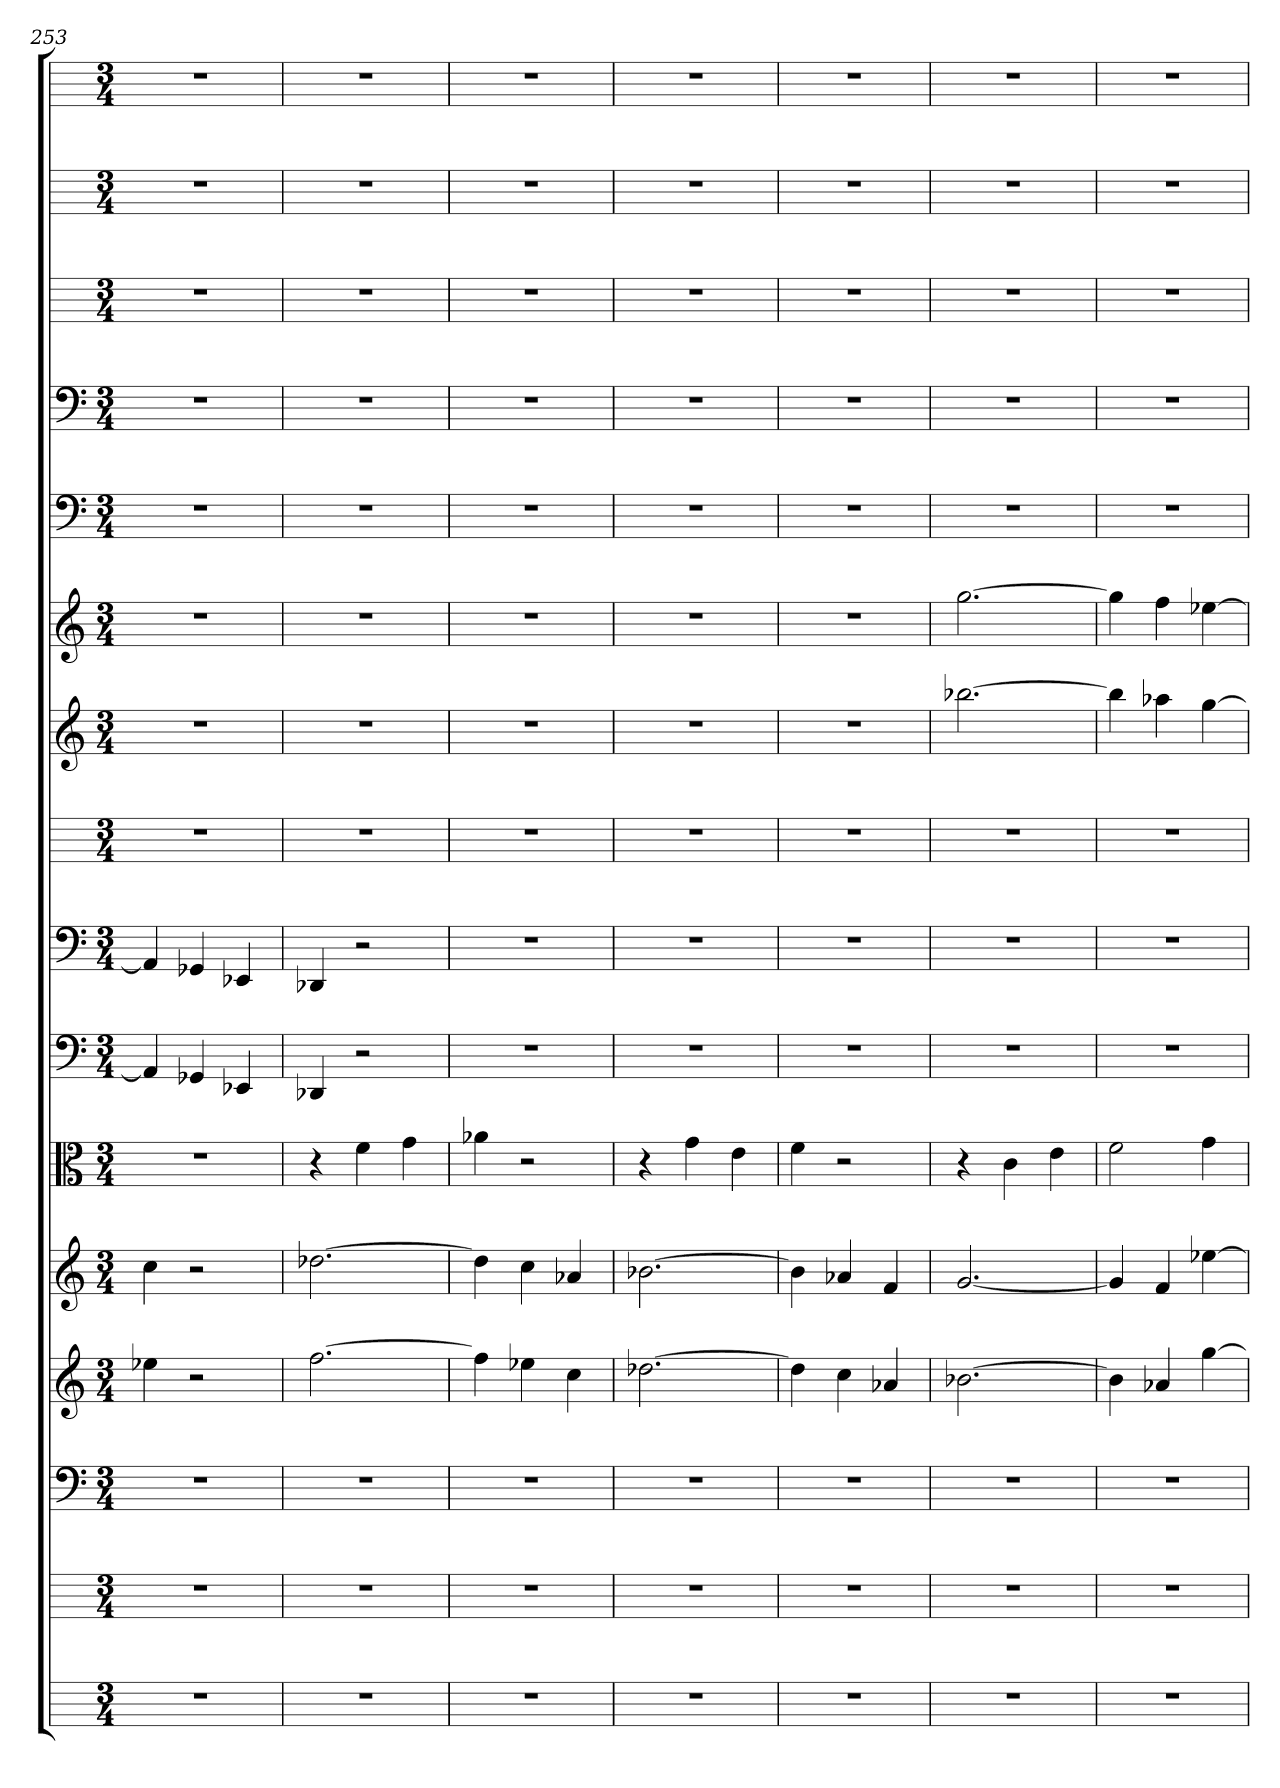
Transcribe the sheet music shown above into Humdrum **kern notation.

**kern	**kern	**kern	**kern	**kern	**kern	**kern	**kern	**kern	**kern	**kern	**kern	**kern	**kern	**kern	**kern
*part16	*part15	*part14	*part13	*part12	*part11	*part10	*part9	*part8	*part7	*part6	*part5	*part4	*part3	*part2	*part1
*staff16	*staff15	*staff14	*staff13	*staff12	*staff11	*staff10	*staff9	*staff8	*staff7	*staff6	*staff5	*staff4	*staff3	*staff2	*staff1
*	*	*clefF4	*	*	*clefC3	*clefF4	*clefF4	*	*	*	*clefF4	*clefF4	*	*	*
*k[]	*k[]	*k[]	*k[]	*k[]	*k[]	*k[]	*k[]	*k[]	*k[]	*k[]	*k[]	*k[]	*k[]	*k[]	*k[]
*C:	*C:	*C:	*C:	*C:	*C:	*C:	*C:	*C:	*C:	*C:	*C:	*C:	*C:	*C:	*C:
*M3/4	*M3/4	*M3/4	*M3/4	*M3/4	*M3/4	*M3/4	*M3/4	*M3/4	*M3/4	*M3/4	*M3/4	*M3/4	*M3/4	*M3/4	*M3/4
=253	=253	=253	=253	=253	=253	=253	=253	=253	=253	=253	=253	=253	=253	=253	=253
2.r	2.r	2.r	4ee-X	4cc	2.r	4AA-]	4AA-]	2.r	2.r	2.r	2.r	2.r	2.r	2.r	2.r
.	.	.	2r	2r	.	4GG-X	4GG-X	.	.	.	.	.	.	.	.
.	.	.	.	.	.	4EE-X	4EE-X	.	.	.	.	.	.	.	.
=254	=254	=254	=254	=254	=254	=254	=254	=254	=254	=254	=254	=254	=254	=254	=254
2.r	2.r	2.r	[2.ff	[2.dd-X	4r	4DD-X	4DD-X	2.r	2.r	2.r	2.r	2.r	2.r	2.r	2.r
.	.	.	.	.	4f	2r	2r	.	.	.	.	.	.	.	.
.	.	.	.	.	4g	.	.	.	.	.	.	.	.	.	.
=255	=255	=255	=255	=255	=255	=255	=255	=255	=255	=255	=255	=255	=255	=255	=255
2.r	2.r	2.r	4ff]	4dd-]	4a-X	2.r	2.r	2.r	2.r	2.r	2.r	2.r	2.r	2.r	2.r
.	.	.	4ee-X	4cc	2r	.	.	.	.	.	.	.	.	.	.
.	.	.	4cc	4a-X	.	.	.	.	.	.	.	.	.	.	.
=256	=256	=256	=256	=256	=256	=256	=256	=256	=256	=256	=256	=256	=256	=256	=256
2.r	2.r	2.r	[2.dd-X	[2.b-X	4r	2.r	2.r	2.r	2.r	2.r	2.r	2.r	2.r	2.r	2.r
.	.	.	.	.	4g	.	.	.	.	.	.	.	.	.	.
.	.	.	.	.	4e	.	.	.	.	.	.	.	.	.	.
=257	=257	=257	=257	=257	=257	=257	=257	=257	=257	=257	=257	=257	=257	=257	=257
2.r	2.r	2.r	4dd-]	4b-]	4f	2.r	2.r	2.r	2.r	2.r	2.r	2.r	2.r	2.r	2.r
.	.	.	4cc	4a-X	2r	.	.	.	.	.	.	.	.	.	.
.	.	.	4a-X	4f	.	.	.	.	.	.	.	.	.	.	.
=258	=258	=258	=258	=258	=258	=258	=258	=258	=258	=258	=258	=258	=258	=258	=258
2.r	2.r	2.r	[2.b-X	[2.g	4r	2.r	2.r	2.r	[2.bb-X	[2.gg	2.r	2.r	2.r	2.r	2.r
.	.	.	.	.	4c	.	.	.	.	.	.	.	.	.	.
.	.	.	.	.	4e	.	.	.	.	.	.	.	.	.	.
=259	=259	=259	=259	=259	=259	=259	=259	=259	=259	=259	=259	=259	=259	=259	=259
2.r	2.r	2.r	4b-]	4g]	2f	2.r	2.r	2.r	4bb-]	4gg]	2.r	2.r	2.r	2.r	2.r
.	.	.	4a-X	4f	.	.	.	.	4aa-X	4ff	.	.	.	.	.
.	.	.	[4gg	[4ee-X	4g	.	.	.	[4gg	[4ee-X	.	.	.	.	.
=	=	=	=	=	=	=	=	=	=	=	=	=	=	=	=
*-	*-	*-	*-	*-	*-	*-	*-	*-	*-	*-	*-	*-	*-	*-	*-
